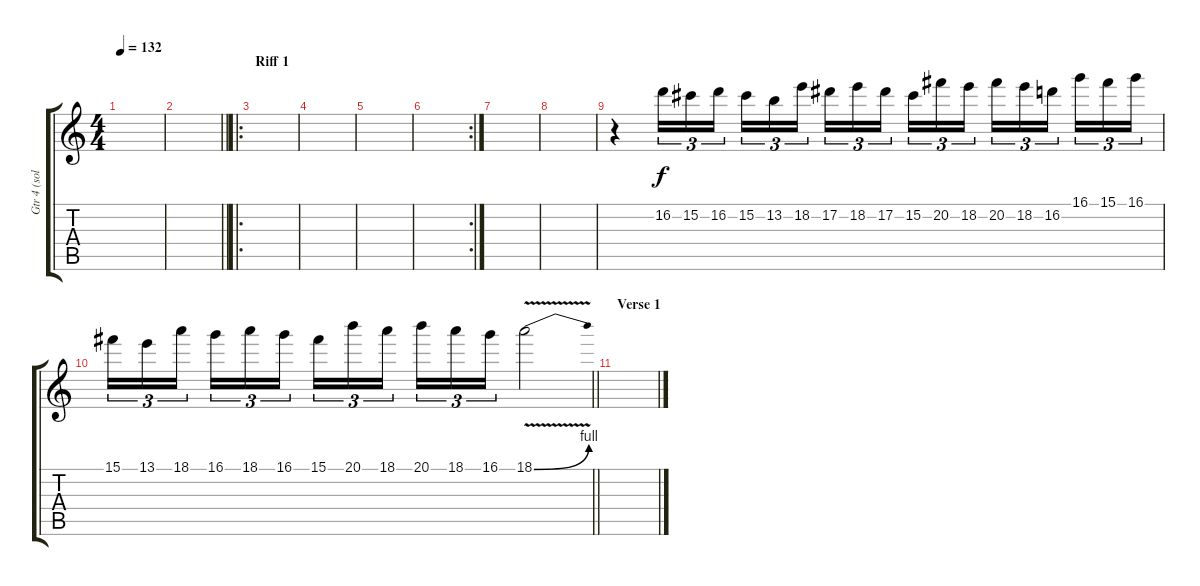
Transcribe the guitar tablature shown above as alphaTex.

\track ("Gtr 4 (solos)" "Gtr 4 (sol") {instrument distortionguitar}
\staff {score tabs}
\tuning (Eb4 Bb3 Gb3 Db3 Ab2 Eb2) {hide}
\ts (4 4)
\tempo 132
\clef g2
\ks c
|
\barLineRight lightlight
|
\ro
\section ("" "Riff 1")
|
|
|
\rc 2
|
|
|
r.4 16.2.16{tu (3 2)} 15.2.16{tu (3 2)} 16.2.16{tu (3 2) beam splitsecondary} 15.2.16{tu (3 2)} 13.2.16{tu (3 2)} 18.2.16{tu (3 2)} 17.2.16{tu (3 2)} 18.2.16{tu (3 2)} 17.2.16{tu (3 2) beam splitsecondary} 15.2.16{tu (3 2)} 20.2.16{tu (3 2)} 18.2.16{tu (3 2)} 20.2.16{tu (3 2)} 18.2.16{tu (3 2)} 16.2.16{tu (3 2) beam splitsecondary} 16.1.16{tu (3 2)} 15.1.16{tu (3 2)} 16.1.16{tu (3 2)} |
\barLineRight lightlight
15.1.16{tu (3 2)} 13.1.16{tu (3 2)} 18.1.16{tu (3 2) beam splitsecondary} 16.1.16{tu (3 2)} 18.1.16{tu (3 2)} 16.1.16{tu (3 2)} 15.1.16{tu (3 2)} 20.1.16{tu (3 2)} 18.1.16{tu (3 2) beam splitsecondary} 20.1.16{tu (3 2)} 18.1.16{tu (3 2)} 16.1.16{tu (3 2)} 18.1{be (bend 0 0 60 4) v}.2 |
\section ("" "Verse 1")
